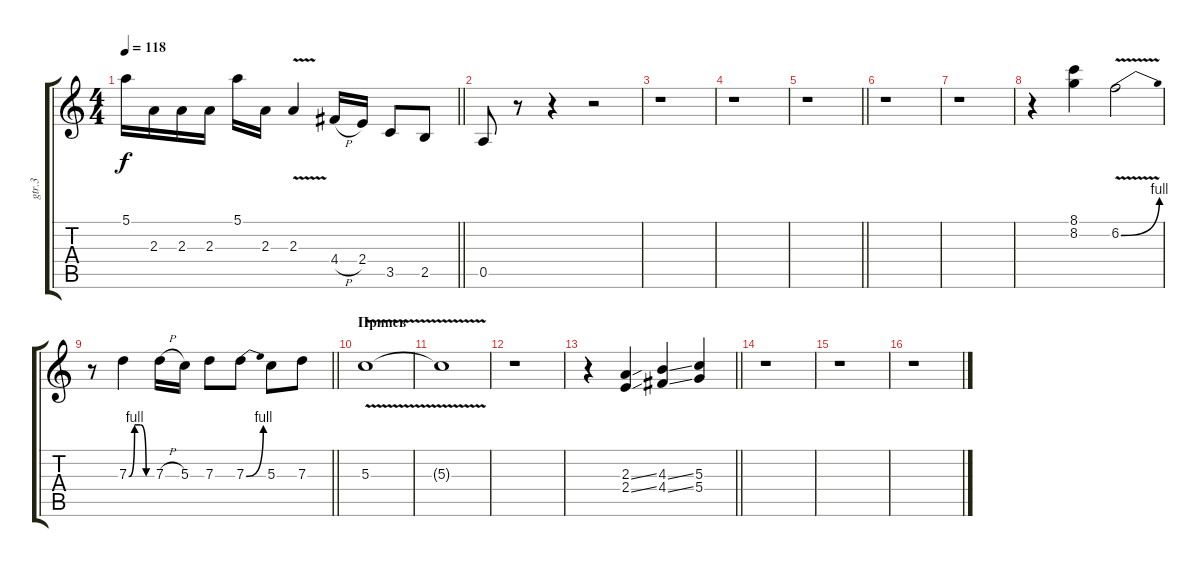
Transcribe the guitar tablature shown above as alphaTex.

\track ("gtr.3" "gtr.3") {instrument distortionguitar}
\staff {score tabs}
\tuning (E4 B3 G3 D3 A2 E2) {hide}
\ts (4 4)
\tempo 118
\clef g2
\barLineRight lightlight
\ks c
5.1.16{dy f} 2.3.16 2.3.16 2.3.16 5.1.16 2.3.16 2.3{v}.4 4.4{h}.16 2.4.16 3.5.8 2.5.8 |
0.5.8 r.8 r.4 r.2 |
r.1 |
r.1 |
\barLineRight lightlight
r.1 |
r.1 |
r.1 |
r.4 (8.1 8.2).4 6.2{be (bend 0 0 60 4) v}.2 |
\barLineRight lightlight
r.8 7.3{be (custom 0 0 15 4 30 4 45 0 60 0)}.4 7.3{h}.16 5.3.16 7.3.8 7.3{be (bend 0 0 60 4)}.8 5.3.8 7.3.8 |
\section ("" "Припев")
5.3{v}.1 |
5.3{t}.1 |
r.1 |
\barLineRight lightlight
r.4 (2.3{ss} 2.4{ss}).4 (4.3{ss} 4.4{ss}).4 (5.3 5.4).4 |
r.1 |
r.1 |
r.1
